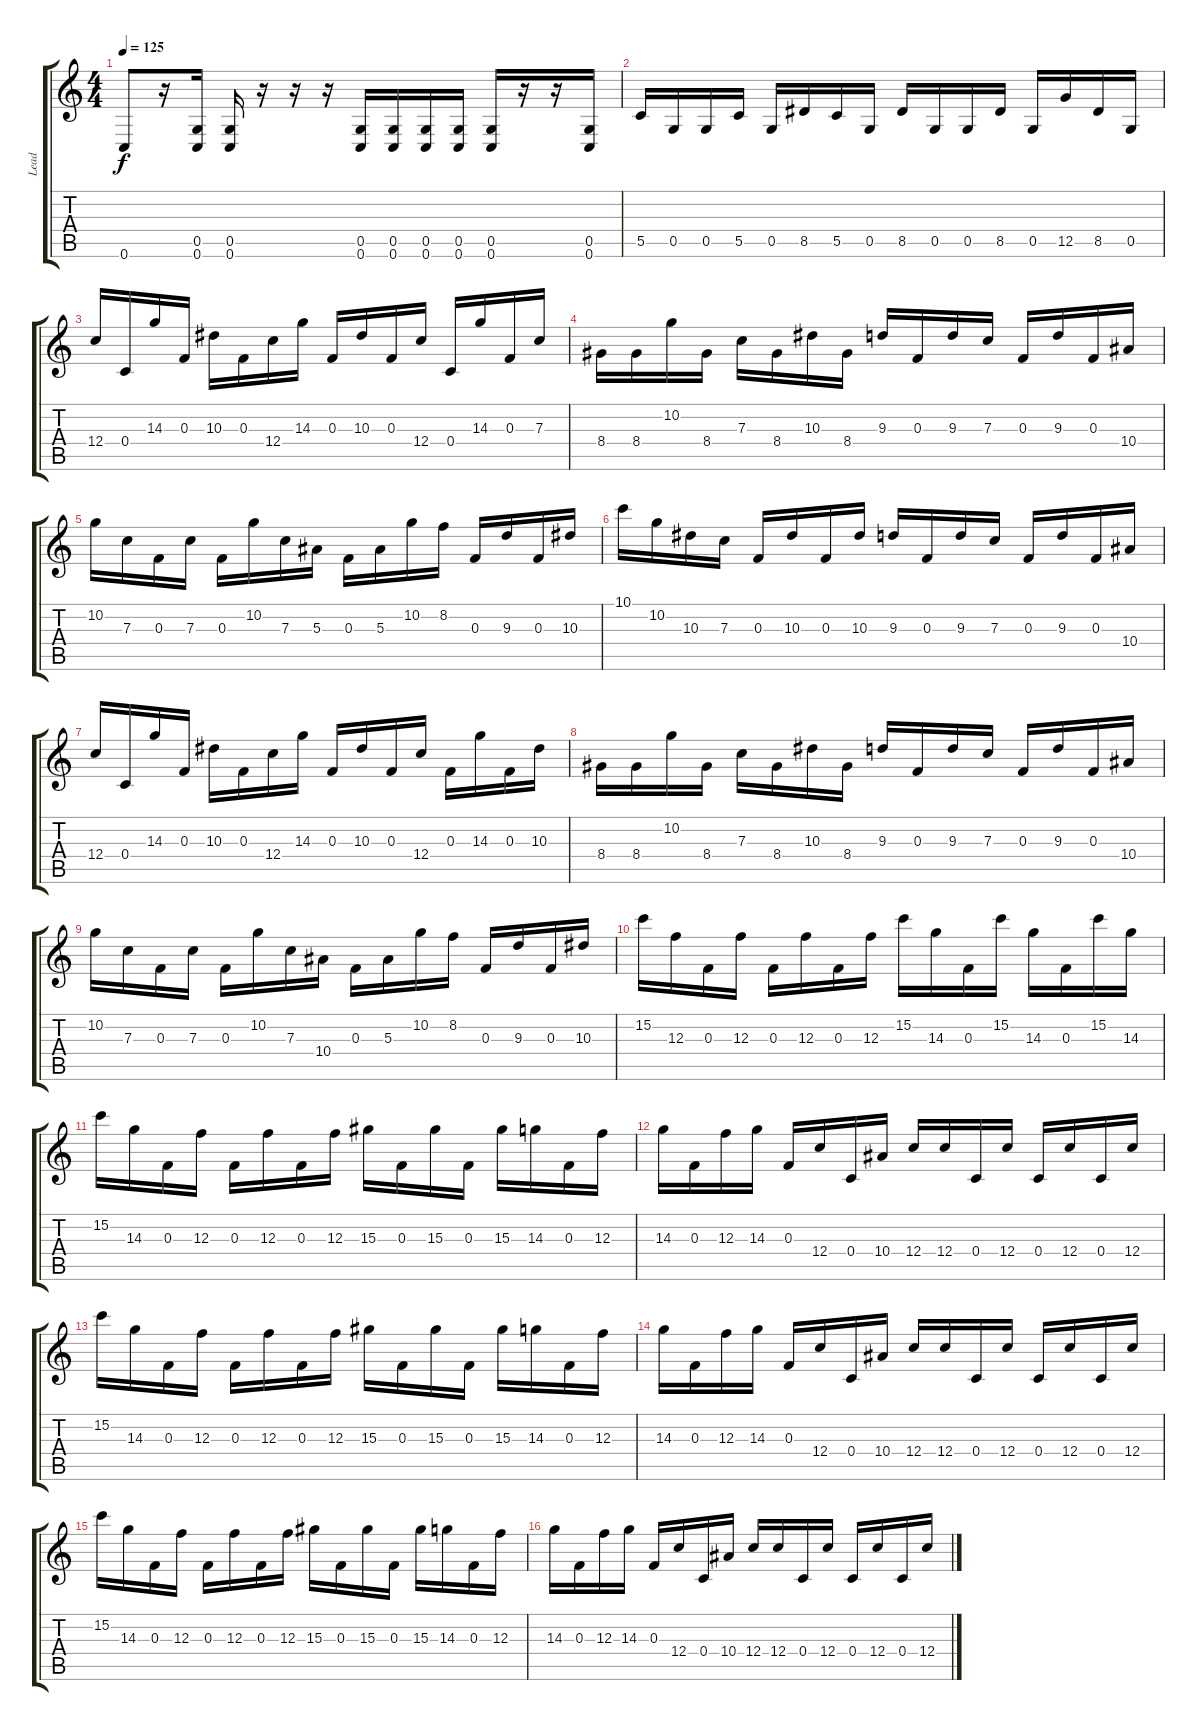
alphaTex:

\track ("Lead" "Lead") {instrument distortionguitar}
\staff {score tabs}
\tuning (D4 A3 F3 C3 G2 C2) {hide}
\ts (4 4)
\tempo 125
\clef g2
\ks c
0.6.8{dy f} r.16 (0.5 0.6).16 (0.5 0.6).16 r.16 r.16 r.16 (0.5 0.6).16 (0.5 0.6).16 (0.5 0.6).16 (0.5 0.6).16 (0.5 0.6).16 r.16 r.16 (0.5 0.6).16 |
5.5.16 0.5.16 0.5.16 5.5.16 0.5.16 8.5.16 5.5.16 0.5.16 8.5.16 0.5.16 0.5.16 8.5.16 0.5.16 12.5.16 8.5.16 0.5.16 |
12.4.16 0.4.16 14.3.16 0.3.16 10.3.16 0.3.16 12.4.16 14.3.16 0.3.16 10.3.16 0.3.16 12.4.16 0.4.16 14.3.16 0.3.16 7.3.16 |
8.4.16 8.4.16 10.2.16 8.4.16 7.3.16 8.4.16 10.3.16 8.4.16 9.3.16 0.3.16 9.3.16 7.3.16 0.3.16 9.3.16 0.3.16 10.4.16 |
10.2.16 7.3.16 0.3.16 7.3.16 0.3.16 10.2.16 7.3.16 5.3.16 0.3.16 5.3.16 10.2.16 8.2.16 0.3.16 9.3.16 0.3.16 10.3.16 |
10.1.16 10.2.16 10.3.16 7.3.16 0.3.16 10.3.16 0.3.16 10.3.16 9.3.16 0.3.16 9.3.16 7.3.16 0.3.16 9.3.16 0.3.16 10.4.16 |
12.4.16 0.4.16 14.3.16 0.3.16 10.3.16 0.3.16 12.4.16 14.3.16 0.3.16 10.3.16 0.3.16 12.4.16 0.3.16 14.3.16 0.3.16 10.3.16 |
8.4.16 8.4.16 10.2.16 8.4.16 7.3.16 8.4.16 10.3.16 8.4.16 9.3.16 0.3.16 9.3.16 7.3.16 0.3.16 9.3.16 0.3.16 10.4.16 |
10.2.16 7.3.16 0.3.16 7.3.16 0.3.16 10.2.16 7.3.16 10.4.16 0.3.16 5.3.16 10.2.16 8.2.16 0.3.16 9.3.16 0.3.16 10.3.16 |
15.2.16 12.3.16 0.3.16 12.3.16 0.3.16 12.3.16 0.3.16 12.3.16 15.2.16 14.3.16 0.3.16 15.2.16 14.3.16 0.3.16 15.2.16 14.3.16 |
15.2.16 14.3.16 0.3.16 12.3.16 0.3.16 12.3.16 0.3.16 12.3.16 15.3.16 0.3.16 15.3.16 0.3.16 15.3.16 14.3.16 0.3.16 12.3.16 |
14.3.16 0.3.16 12.3.16 14.3.16 0.3.16 12.4.16 0.4.16 10.4.16 12.4.16 12.4.16 0.4.16 12.4.16 0.4.16 12.4.16 0.4.16 12.4.16 |
15.2.16 14.3.16 0.3.16 12.3.16 0.3.16 12.3.16 0.3.16 12.3.16 15.3.16 0.3.16 15.3.16 0.3.16 15.3.16 14.3.16 0.3.16 12.3.16 |
14.3.16 0.3.16 12.3.16 14.3.16 0.3.16 12.4.16 0.4.16 10.4.16 12.4.16 12.4.16 0.4.16 12.4.16 0.4.16 12.4.16 0.4.16 12.4.16 |
15.2.16 14.3.16 0.3.16 12.3.16 0.3.16 12.3.16 0.3.16 12.3.16 15.3.16 0.3.16 15.3.16 0.3.16 15.3.16 14.3.16 0.3.16 12.3.16 |
14.3.16 0.3.16 12.3.16 14.3.16 0.3.16 12.4.16 0.4.16 10.4.16 12.4.16 12.4.16 0.4.16 12.4.16 0.4.16 12.4.16 0.4.16 12.4.16
